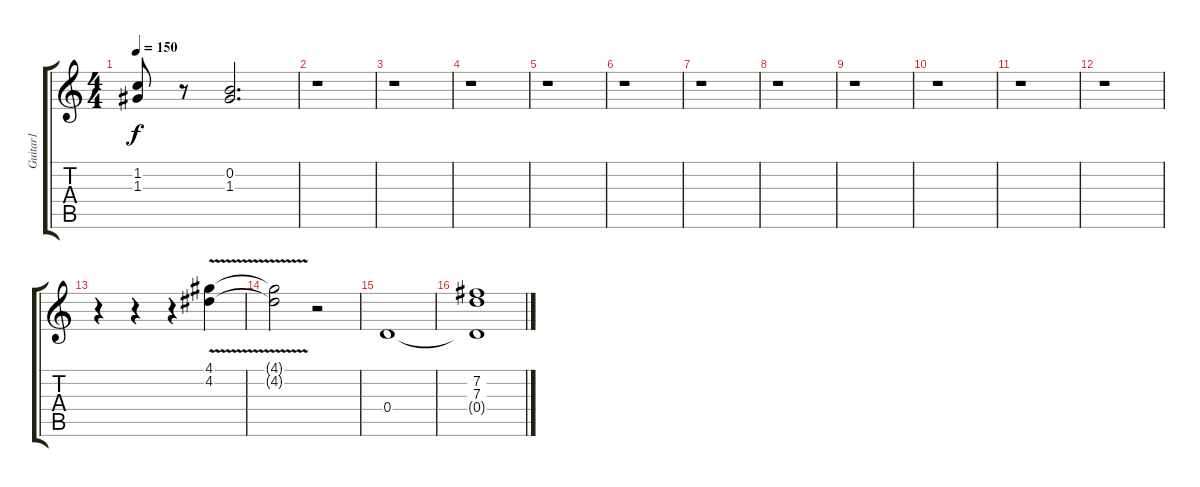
\track ("Guitar1" "Guitar1") {instrument distortionguitar}
\staff {score tabs}
\tuning (E4 B3 G3 D3 A2 E2) {hide}
\ts (4 4)
\tempo 150
\clef g2
\ks c
(1.2 1.3).8{dy f} r.8 (0.2 1.3).2{d} |
r.1 |
r.1 |
r.1 |
r.1 |
r.1 |
r.1 |
r.1 |
r.1 |
r.1 |
r.1 |
r.1 |
r.4 r.4 r.4 (4.1{v} 4.2{v}).4 |
(4.1{v t} 4.2{v t}).2 r.2 |
0.4.1 |
(7.2 7.3 0.4{t}).1
